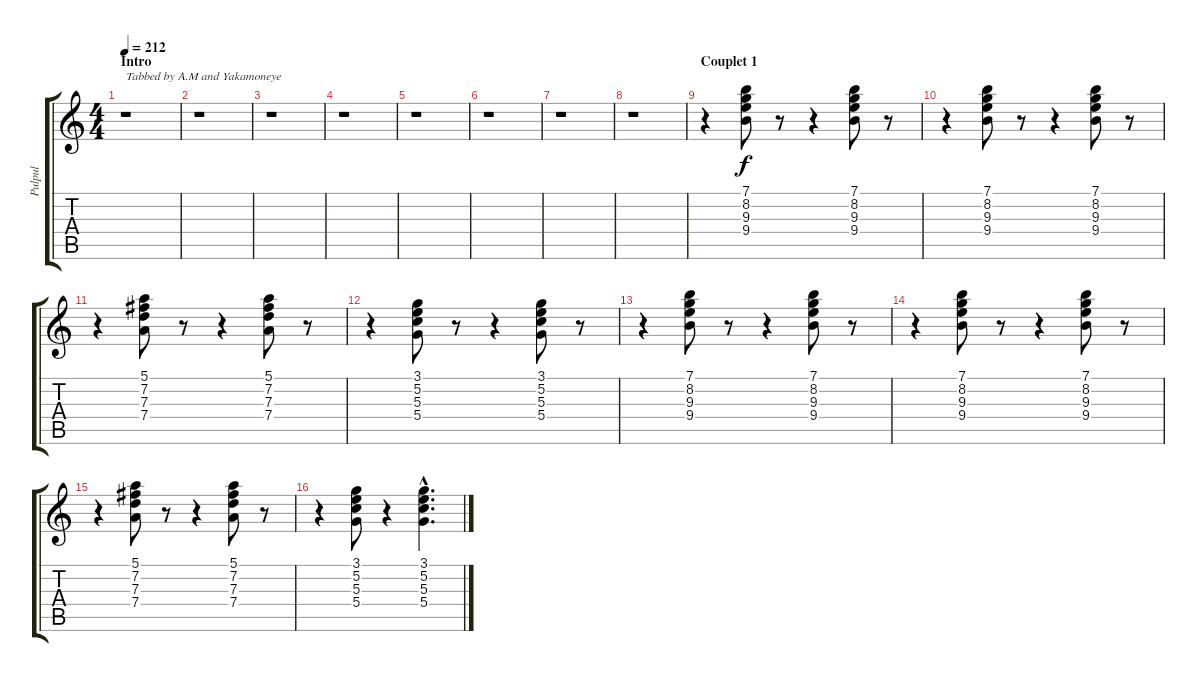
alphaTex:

\track ("Pulpul" "Pulpul") {instrument electricguitarclean}
\staff {score tabs}
\tuning (E4 B3 G3 D3 A2 E2) {hide}
\ts (4 4)
\section ("" "Intro")
\tempo 212
\clef g2
\ks c
r.1{txt "Tabbed by A.M and Yakamoneye" dy f instrument electricguitarclean} |
r.1 |
r.1 |
r.1 |
r.1 |
r.1 |
r.1 |
r.1 |
\section ("" "Couplet 1")
r.4 (7.1 8.2 9.3 9.4).8 r.8 r.4 (7.1 8.2 9.3 9.4).8 r.8 |
r.4 (7.1 8.2 9.3 9.4).8 r.8 r.4 (7.1 8.2 9.3 9.4).8 r.8 |
r.4 (5.1 7.2 7.3 7.4).8 r.8 r.4 (5.1 7.2 7.3 7.4).8 r.8 |
r.4 (3.1 5.2 5.3 5.4).8 r.8 r.4 (3.1 5.2 5.3 5.4).8 r.8 |
r.4 (7.1 8.2 9.3 9.4).8 r.8 r.4 (7.1 8.2 9.3 9.4).8 r.8 |
r.4 (7.1 8.2 9.3 9.4).8 r.8 r.4 (7.1 8.2 9.3 9.4).8 r.8 |
r.4 (5.1 7.2 7.3 7.4).8 r.8 r.4 (5.1 7.2 7.3 7.4).8 r.8 |
r.4 (3.1 5.2 5.3 5.4).8 r.4 (3.1{hac} 5.2{hac} 5.3{hac} 5.4{hac}).4{d}
